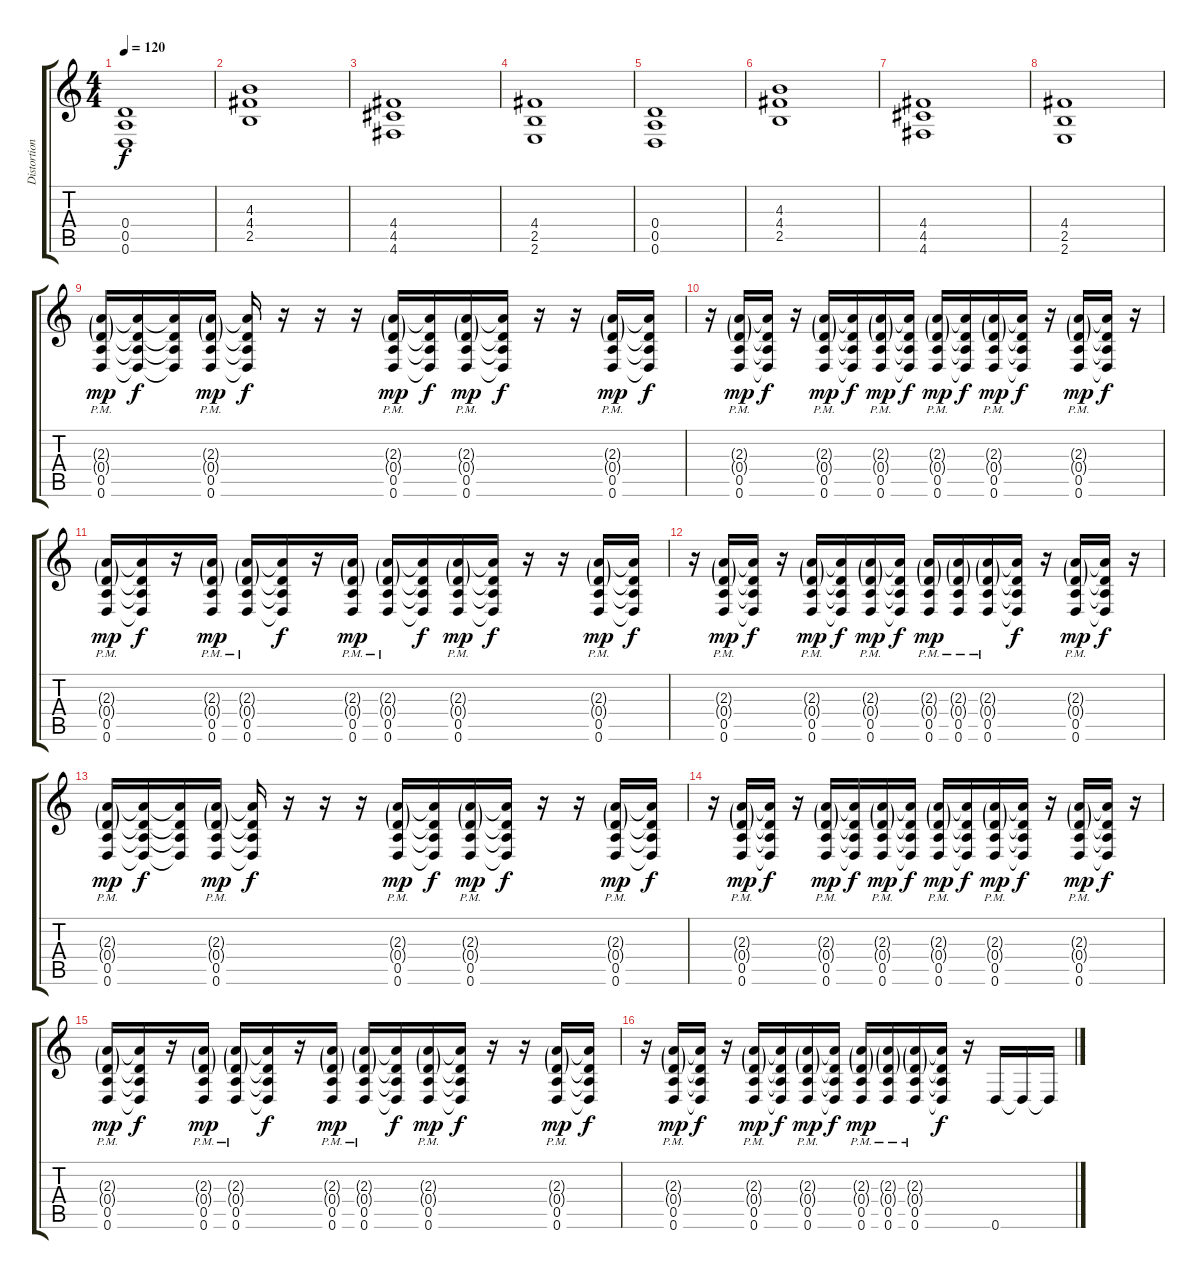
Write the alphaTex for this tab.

\track ("Distortion Guitar (Right)" "Distortion") {instrument distortionguitar}
\staff {score tabs}
\tuning (E4 B3 G3 D3 A2 D2) {hide}
\ts (4 4)
\tempo 120
\clef g2
\ks c
(0.4 0.5 0.6).1{dy f} |
(4.3 4.4 2.5).1 |
(4.4 4.5 4.6).1 |
(4.4 2.5 2.6).1 |
(0.4 0.5 0.6).1 |
(4.3 4.4 2.5).1 |
(4.4 4.5 4.6).1 |
(4.4 2.5 2.6).1 |
(2.3{g pm} 0.4{g pm} 0.5{pm} 0.6{pm}).16{dy mp} (2.3{t} 0.4{t} 0.5{t} 0.6{t}).16{dy f} (2.3{t} 0.4{t} 0.5{t} 0.6{t}).16 (2.3{g pm} 0.4{g pm} 0.5{pm} 0.6{pm}).16{dy mp} (2.3{t} 0.4{t} 0.5{t} 0.6{t}).16{dy f} r.16 r.16 r.16 (2.3{g pm} 0.4{g pm} 0.5{pm} 0.6{pm}).16{dy mp} (2.3{t} 0.4{t} 0.5{t} 0.6{t}).16{dy f} (2.3{g pm} 0.4{g pm} 0.5{pm} 0.6{pm}).16{dy mp} (2.3{t} 0.4{t} 0.5{t} 0.6{t}).16{dy f} r.16 r.16 (2.3{g pm} 0.4{g pm} 0.5{pm} 0.6{pm}).16{dy mp} (2.3{t} 0.4{t} 0.5{t} 0.6{t}).16{dy f} |
r.16 (2.3{g pm} 0.4{g pm} 0.5{pm} 0.6{pm}).16{dy mp} (2.3{t} 0.4{t} 0.5{t} 0.6{t}).16{dy f} r.16 (2.3{g pm} 0.4{g pm} 0.5{pm} 0.6{pm}).16{dy mp} (2.3{t} 0.4{t} 0.5{t} 0.6{t}).16{dy f} (2.3{g pm} 0.4{g pm} 0.5{pm} 0.6{pm}).16{dy mp} (2.3{t} 0.4{t} 0.5{t} 0.6{t}).16{dy f} (2.3{g pm} 0.4{g pm} 0.5{pm} 0.6{pm}).16{dy mp} (2.3{t} 0.4{t} 0.5{t} 0.6{t}).16{dy f} (2.3{g pm} 0.4{g pm} 0.5{pm} 0.6{pm}).16{dy mp} (2.3{t} 0.4{t} 0.5{t} 0.6{t}).16{dy f} r.16 (2.3{g pm} 0.4{g pm} 0.5{pm} 0.6{pm}).16{dy mp} (2.3{t} 0.4{t} 0.5{t} 0.6{t}).16{dy f} r.16 |
(2.3{g pm} 0.4{g pm} 0.5{pm} 0.6{pm}).16{dy mp} (2.3{t} 0.4{t} 0.5{t} 0.6{t}).16{dy f} r.16 (2.3{g pm} 0.4{g pm} 0.5{pm} 0.6{pm}).16{dy mp} (2.3{g pm} 0.4{g pm} 0.5{pm} 0.6{pm}).16 (2.3{t} 0.4{t} 0.5{t} 0.6{t}).16{dy f} r.16 (2.3{g pm} 0.4{g pm} 0.5{pm} 0.6{pm}).16{dy mp} (2.3{g pm} 0.4{g pm} 0.5{pm} 0.6{pm}).16 (2.3{t} 0.4{t} 0.5{t} 0.6{t}).16{dy f} (2.3{g pm} 0.4{g pm} 0.5{pm} 0.6{pm}).16{dy mp} (2.3{t} 0.4{t} 0.5{t} 0.6{t}).16{dy f} r.16 r.16 (2.3{g pm} 0.4{g pm} 0.5{pm} 0.6{pm}).16{dy mp} (2.3{t} 0.4{t} 0.5{t} 0.6{t}).16{dy f} |
r.16 (2.3{g pm} 0.4{g pm} 0.5{pm} 0.6{pm}).16{dy mp} (2.3{t} 0.4{t} 0.5{t} 0.6{t}).16{dy f} r.16 (2.3{g pm} 0.4{g pm} 0.5{pm} 0.6{pm}).16{dy mp} (2.3{t} 0.4{t} 0.5{t} 0.6{t}).16{dy f} (2.3{g pm} 0.4{g pm} 0.5{pm} 0.6{pm}).16{dy mp} (2.3{t} 0.4{t} 0.5{t} 0.6{t}).16{dy f} (2.3{g pm} 0.4{g pm} 0.5{pm} 0.6{pm}).16{dy mp} (2.3{g pm} 0.4{g pm} 0.5{pm} 0.6{pm}).16 (2.3{g pm} 0.4{g pm} 0.5{pm} 0.6{pm}).16 (2.3{t} 0.4{t} 0.5{t} 0.6{t}).16{dy f} r.16 (2.3{g pm} 0.4{g pm} 0.5{pm} 0.6{pm}).16{dy mp} (2.3{t} 0.4{t} 0.5{t} 0.6{t}).16{dy f} r.16 |
(2.3{g pm} 0.4{g pm} 0.5{pm} 0.6{pm}).16{dy mp} (2.3{t} 0.4{t} 0.5{t} 0.6{t}).16{dy f} (2.3{t} 0.4{t} 0.5{t} 0.6{t}).16 (2.3{g pm} 0.4{g pm} 0.5{pm} 0.6{pm}).16{dy mp} (2.3{t} 0.4{t} 0.5{t} 0.6{t}).16{dy f} r.16 r.16 r.16 (2.3{g pm} 0.4{g pm} 0.5{pm} 0.6{pm}).16{dy mp} (2.3{t} 0.4{t} 0.5{t} 0.6{t}).16{dy f} (2.3{g pm} 0.4{g pm} 0.5{pm} 0.6{pm}).16{dy mp} (2.3{t} 0.4{t} 0.5{t} 0.6{t}).16{dy f} r.16 r.16 (2.3{g pm} 0.4{g pm} 0.5{pm} 0.6{pm}).16{dy mp} (2.3{t} 0.4{t} 0.5{t} 0.6{t}).16{dy f} |
r.16 (2.3{g pm} 0.4{g pm} 0.5{pm} 0.6{pm}).16{dy mp} (2.3{t} 0.4{t} 0.5{t} 0.6{t}).16{dy f} r.16 (2.3{g pm} 0.4{g pm} 0.5{pm} 0.6{pm}).16{dy mp} (2.3{t} 0.4{t} 0.5{t} 0.6{t}).16{dy f} (2.3{g pm} 0.4{g pm} 0.5{pm} 0.6{pm}).16{dy mp} (2.3{t} 0.4{t} 0.5{t} 0.6{t}).16{dy f} (2.3{g pm} 0.4{g pm} 0.5{pm} 0.6{pm}).16{dy mp} (2.3{t} 0.4{t} 0.5{t} 0.6{t}).16{dy f} (2.3{g pm} 0.4{g pm} 0.5{pm} 0.6{pm}).16{dy mp} (2.3{t} 0.4{t} 0.5{t} 0.6{t}).16{dy f} r.16 (2.3{g pm} 0.4{g pm} 0.5{pm} 0.6{pm}).16{dy mp} (2.3{t} 0.4{t} 0.5{t} 0.6{t}).16{dy f} r.16 |
(2.3{g pm} 0.4{g pm} 0.5{pm} 0.6{pm}).16{dy mp} (2.3{t} 0.4{t} 0.5{t} 0.6{t}).16{dy f} r.16 (2.3{g pm} 0.4{g pm} 0.5{pm} 0.6{pm}).16{dy mp} (2.3{g pm} 0.4{g pm} 0.5{pm} 0.6{pm}).16 (2.3{t} 0.4{t} 0.5{t} 0.6{t}).16{dy f} r.16 (2.3{g pm} 0.4{g pm} 0.5{pm} 0.6{pm}).16{dy mp} (2.3{g pm} 0.4{g pm} 0.5{pm} 0.6{pm}).16 (2.3{t} 0.4{t} 0.5{t} 0.6{t}).16{dy f} (2.3{g pm} 0.4{g pm} 0.5{pm} 0.6{pm}).16{dy mp} (2.3{t} 0.4{t} 0.5{t} 0.6{t}).16{dy f} r.16 r.16 (2.3{g pm} 0.4{g pm} 0.5{pm} 0.6{pm}).16{dy mp} (2.3{t} 0.4{t} 0.5{t} 0.6{t}).16{dy f} |
r.16 (2.3{g pm} 0.4{g pm} 0.5{pm} 0.6{pm}).16{dy mp} (2.3{t} 0.4{t} 0.5{t} 0.6{t}).16{dy f} r.16 (2.3{g pm} 0.4{g pm} 0.5{pm} 0.6{pm}).16{dy mp} (2.3{t} 0.4{t} 0.5{t} 0.6{t}).16{dy f} (2.3{g pm} 0.4{g pm} 0.5{pm} 0.6{pm}).16{dy mp} (2.3{t} 0.4{t} 0.5{t} 0.6{t}).16{dy f} (2.3{g pm} 0.4{g pm} 0.5{pm} 0.6{pm}).16{dy mp} (2.3{g pm} 0.4{g pm} 0.5{pm} 0.6{pm}).16 (2.3{g pm} 0.4{g pm} 0.5{pm} 0.6{pm}).16 (2.3{t} 0.4{t} 0.5{t} 0.6{t}).16{dy f} r.16 0.6.16 0.6{t}.16 0.6{t}.16
